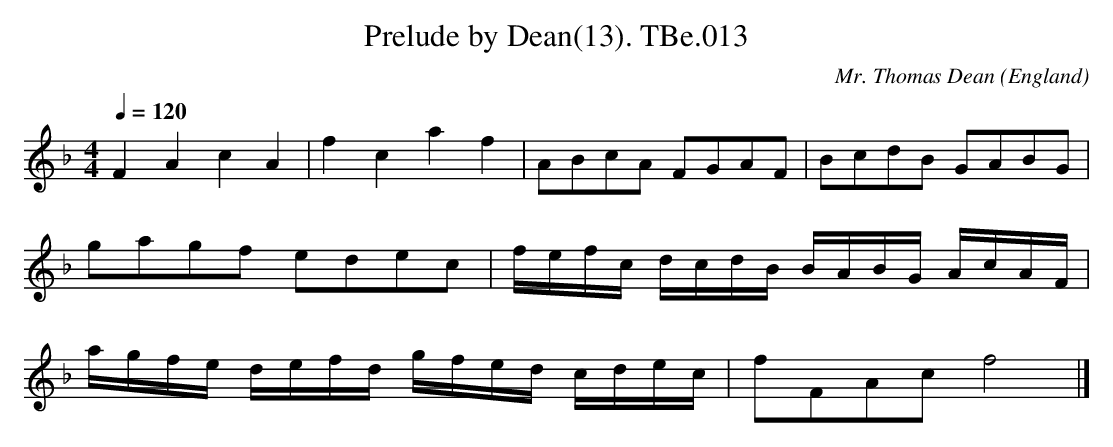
X:1
T:Prelude by Dean(13). TBe.013
C:Mr. Thomas Dean
L:1/16
M:4/4
O:England
Q:1/4=120
K:F major
F4A4c4A4 | f4c4a4f4 | A2B2c2A2 F2G2A2F2 |\
B2c2d2B2 G2A2B2G2 |!
g2a2g2f2 e2d2e2c2 |fefc dcdB BABG AcAF |!
agfe defd gfed cdec | f2F2A2c2 f8 |]
